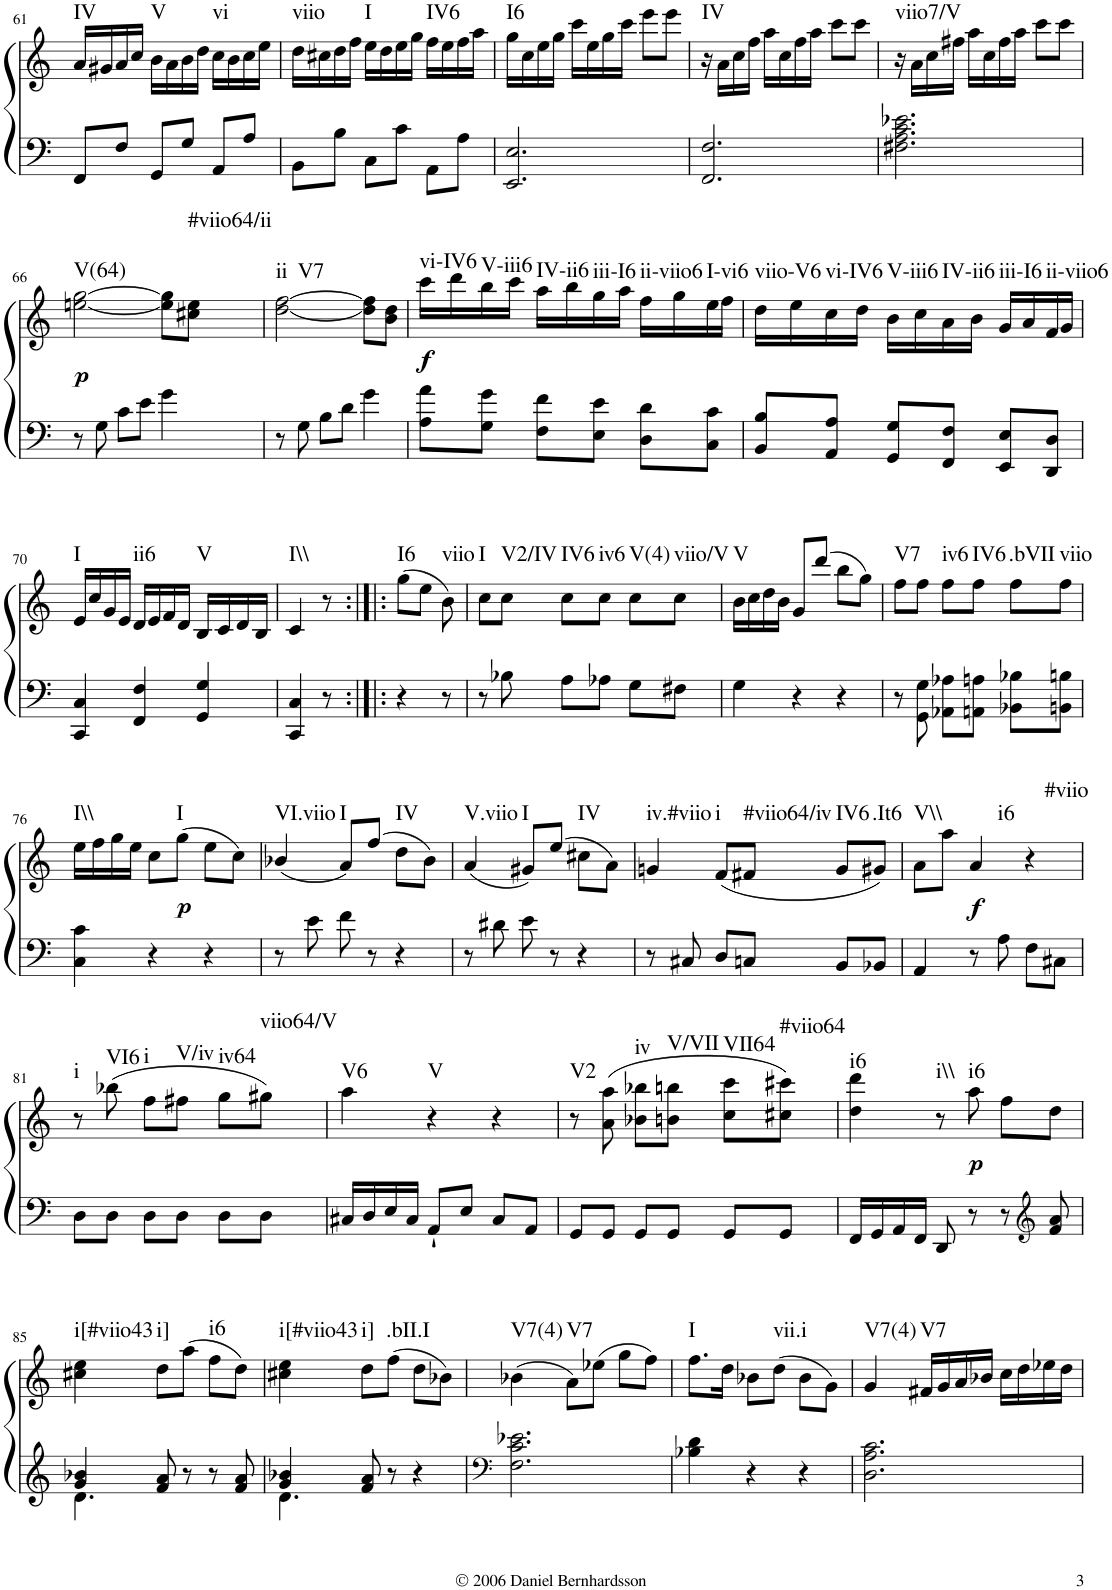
**kern	**kern	**dynam	**harte
*part1	*part1	*part1	*part1
*staff2	*staff1	*staff1/2	*
*I"Piano	*	*	*
*I'Pno.	*	*	*
!!LO:PB:g=z
*clefF4	*clefG2	*	*
*k[]	*k[]	*	*
*M3/4	*M3/4	*	*
=61	=61	=61	=61
!	!	!	!LO:H:kt=IV
8FF/L	16a/LL	.	N
.	16g#X/	.	.
8F/J	16a/	.	.
.	16cc/JJ	.	.
!	!	!	!LO:H:kt=V
8GG/L	16b\LL	.	N
.	16a\	.	.
8G/J	16b\	.	.
.	16dd\JJ	.	.
!	!	!	!LO:H:kt=vi
8AA/L	16cc\LL	.	N
.	16b\	.	.
8A/J	16cc\	.	.
.	16ee\JJ	.	.
=62	=62	=62	=62
!	!	!	!LO:H:kt=viio
8BB\L	16dd\LL	.	N
.	16cc#X\	.	.
8B\J	16dd\	.	.
.	16ff\JJ	.	.
!	!	!	!LO:H:kt=I
8C\L	16ee\LL	.	N
.	16dd\	.	.
8c\J	16ee\	.	.
.	16gg\JJ	.	.
!	!	!	!LO:H:kt=IV6
8AA\L	16ff\LL	.	N
.	16ee\	.	.
8A\J	16ff\	.	.
.	16aa\JJ	.	.
=63	=63	=63	=63
!	!	!	!LO:H:kt=I6
2.EE/ 2.E/	16gg\LL	.	N
.	16cc\	.	.
.	16ee\	.	.
.	16gg\JJ	.	.
.	16ccc\LL	.	.
.	16ee\	.	.
.	16gg\	.	.
.	16ccc\JJ	.	.
.	8eee\L	.	.
.	8eee\J	.	.
=64	=64	=64	=64
!	!	!	!LO:H:kt=IV
2.FF/ 2.F/	16r	.	N
.	16a\LL	.	.
.	16cc\	.	.
.	16ff\JJ	.	.
.	16aa\LL	.	.
.	16cc\	.	.
.	16ff\	.	.
.	16aa\JJ	.	.
.	8ccc\L	.	.
.	8ccc\J	.	.
=65	=65	=65	=65
!	!	!	!LO:H:kt=viio7/V
2.F#X\ 2.A\ 2.c\ 2.e-X\	16r	.	N
.	16a\LL	.	.
.	16cc\	.	.
.	16ff#X\JJ	.	.
.	16aa\LL	.	.
.	16cc\	.	.
.	16ff#\	.	.
.	16aa\JJ	.	.
.	8ccc\L	.	.
.	8ccc\J	.	.
!!LO:LB:g=z
=66	=66	=66	=66
!	!	!LO:DY:b	!LO:H:kt=V(64)
8r	[2een\ [2gg\	p	N
8G\	.	.	.
8c\L	.	.	.
8e\J	.	.	.
4g\	8ee\] 8gg\]L	.	.
!	!	!	!LO:H:kt=#viio64/ii
.	8cc#X\ 8ee\J	.	N
=67	=67	=67	=67
!	!	!	!LO:H:n=1:kt=ii
!	!	!	!LO:H:n=2:kt=V7
8r	[2dd\ [2ff\	.	N N
8G\	.	.	.
8B\L	.	.	.
8d\J	.	.	.
4g\	8dd\] 8ff\]L	.	.
.	8b\ 8dd\J	.	.
=68	=68	=68	=68
!	!	!LO:DY:b	!LO:H:kt=vi-IV6
8A\ 8a\L	16ccc\LL	f	N
.	16ddd\	.	.
!	!	!	!LO:H:kt=V-iii6
8G\ 8g\J	16bb\	.	N
.	16ccc\JJ	.	.
!	!	!	!LO:H:kt=IV-ii6
8F\ 8f\L	16aa\LL	.	N
.	16bb\	.	.
!	!	!	!LO:H:kt=iii-I6
8E\ 8e\J	16gg\	.	N
.	16aa\JJ	.	.
!	!	!	!LO:H:kt=ii-viio6
8D\ 8d\L	16ff\LL	.	N
.	16gg\	.	.
!	!	!	!LO:H:kt=I-vi6
8C\ 8c\J	16ee\	.	N
.	16ff\JJ	.	.
=69	=69	=69	=69
!	!	!	!LO:H:kt=viio-V6
8BB/ 8B/L	16dd\LL	.	N
.	16ee\	.	.
!	!	!	!LO:H:kt=vi-IV6
8AA/ 8A/J	16cc\	.	N
.	16dd\JJ	.	.
!	!	!	!LO:H:kt=V-iii6
8GG/ 8G/L	16b\LL	.	N
.	16cc\	.	.
!	!	!	!LO:H:kt=IV-ii6
8FF/ 8F/J	16a\	.	N
.	16b\JJ	.	.
!	!	!	!LO:H:kt=iii-I6
8EE/ 8E/L	16g/LL	.	N
.	16a/	.	.
!	!	!	!LO:H:kt=ii-viio6
8DD/ 8D/J	16f/	.	N
.	16g/JJ	.	.
!!LO:LB:g=z
=70	=70	=70	=70
!	!	!	!LO:H:kt=I
4CC/ 4C/	16e/LL	.	N
.	16cc/	.	.
.	16g/	.	.
.	16e/JJ	.	.
!	!	!	!LO:H:kt=ii6
4FF/ 4F/	16d/LL	.	N
.	16e/	.	.
.	16f/	.	.
.	16d/JJ	.	.
!	!	!	!LO:H:kt=V
4GG/ 4G/	16B/LL	.	N
.	16c/	.	.
.	16d/	.	.
.	16B/JJ	.	.
=71	=71	=71	=71
!	!	!	!LO:H:kt=I\\
4CC/ 4C/	4c/	.	N
8r	8r	.	.
=72:|!|:	=72:|!|:	=72:|!|:	=72:|!|:
!	!	!	!LO:H:kt=I6
4r	(8gg\L	.	N
.	8ee\J	.	.
!	!	!	!LO:H:kt=viio
8r	8b\)	.	N
=73	=73	=73	=73
!	!	!	!LO:H:kt=I
8r	8cc\L	.	N
!	!	!	!LO:H:kt=V2/IV
8B-X\	8cc\J	.	N
!	!	!	!LO:H:kt=IV6
8A\L	8cc\L	.	N
!	!	!	!LO:H:kt=iv6
8A-X\J	8cc\J	.	N
!	!	!	!LO:H:kt=V(4)
8G\L	8cc\L	.	N
!	!	!	!LO:H:kt=viio/V
8F#X\J	8cc\J	.	N
=74	=74	=74	=74
!	!	!	!LO:H:kt=V
4G\	16b\LL	.	N
.	16cc\	.	.
.	16dd\	.	.
.	16b\JJ	.	.
4r	8g/L	.	.
.	(8ddd/J	.	.
4r	8bb\L	.	.
.	8gg\J)	.	.
=75	=75	=75	=75
!	!	!	!LO:H:kt=V7
8r	8ff\L	.	N
8GG\ 8G\	8ff\J	.	.
!	!	!	!LO:H:kt=iv6
8AA-X\ 8A-X\L	8ff\L	.	N
!	!	!	!LO:H:kt=IV6
8AAn\ 8An\J	8ff\J	.	N
!	!	!	!LO:H:kt=.bVII
8BB-X\ 8B-X\L	8ff\L	.	N
!	!	!	!LO:H:kt=viio
8BBn\ 8Bn\J	8ff\J	.	N
!!LO:LB:g=z
=76	=76	=76	=76
!	!	!	!LO:H:kt=I\\
4C\ 4c\	16ee\LL	.	N
.	16ff\	.	.
.	16gg\	.	.
.	16ee\JJ	.	.
4r	8cc\L	.	.
!	!	!LO:DY:b	!LO:H:kt=I
.	(8gg\J	p	N
4r	8ee\L	.	.
.	8cc\J)	.	.
=77	=77	=77	=77
!	!	!	!LO:H:kt=VI.viio
8r	(4b-X/	.	N
8e\	.	.	.
!	!	!	!LO:H:kt=I
8f\	8a/L)	.	N
8r	(8ff/J	.	.
!	!	!	!LO:H:kt=IV
4r	8dd\L	.	N
.	8b-\J)	.	.
=78	=78	=78	=78
!	!	!	!LO:H:kt=V.viio
8r	(4a/	.	N
8d#X\	.	.	.
!	!	!	!LO:H:kt=I
8e\	8g#X/L)	.	N
8r	(8ee/J	.	.
!	!	!	!LO:H:kt=IV
4r	8cc#X\L	.	N
.	8a\J)	.	.
=79	=79	=79	=79
!	!	!	!LO:H:kt=iv.#viio
8r	4gn/	.	N
8C#X/	.	.	.
!	!	!	!LO:H:kt=i
8D/L	(8f/L	.	N
!	!	!	!LO:H:kt=#viio64/iv
8Cn/J	8f#X/J	.	N
!	!	!	!LO:H:kt=IV6
8BB/L	8g/L	.	N
!	!	!	!LO:H:kt=.It6
8BB-X/J	8g#X/J)	.	N
=80	=80	=80	=80
!	!	!	!LO:H:kt=V\\
4AA/	8a\L	.	N
.	8aa\J	.	.
!	!	!LO:DY:b	!LO:H:kt=i6
8r	4a/	f	N
8A\	.	.	.
!	!	!	!LO:H:kt=#viio
8F\L	4r	.	N
8C#X\J	.	.	.
!!LO:LB:g=z
=81	=81	=81	=81
!	!	!	!LO:H:kt=i
8D\L	8r	.	N
!	!	!	!LO:H:kt=VI6
8D\J	(8bb-X\	.	N
!	!	!	!LO:H:kt=i
8D\L	8ff\L	.	N
!	!	!	!LO:H:kt=V/iv
8D\J	8ff#X\J	.	N
!	!	!	!LO:H:kt=iv64
8D\L	8gg\L	.	N
!	!	!	!LO:H:kt=viio64/V
8D\J	8gg#X\J)	.	N
=82	=82	=82	=82
!	!	!	!LO:H:kt=V6
16C#X/LL	4aa\	.	N
16D/	.	.	.
16E/	.	.	.
16C#/JJ	.	.	.
!	!	!	!LO:H:kt=V
8AA`/L	4r	.	N
8E/J	.	.	.
8C#/L	4r	.	.
8AA/J	.	.	.
=83	=83	=83	=83
!	!	!	!LO:H:kt=V2
8GG/L	8r	.	N
8GG/J	(8a\ 8aa\	.	.
!	!	!	!LO:H:kt=iv
8GG/L	8b-X\ 8bb-X\L	.	N
!	!	!	!LO:H:kt=V/VII
8GG/J	8bn\ 8bbn\J	.	N
!	!	!	!LO:H:kt=VII64
8GG/L	8cc\ 8ccc\L	.	N
!	!	!	!LO:H:kt=#viio64
8GG/J	8cc#X\ 8ccc#X\J)	.	N
=84	=84	=84	=84
!	!	!	!LO:H:kt=i6
16FF/LL	4dd\ 4ddd\	.	N
16GG/	.	.	.
16AA/	.	.	.
16FF/JJ	.	.	.
!	!	!	!LO:H:kt=i\\
8DD/	8r	.	N
!	!	!LO:DY:b	!LO:H:kt=i6
8r	8aa\	p	N
8r	8ff\L	.	.
*clefG2	*	*	*
8f/ 8a/	8dd\J	.	.
!!LO:LB:g=z
=85	=85	=85	=85
*^	*	*	*
!	!	!	!	!LO:H:kt=i[#viio43
4g/ 4b-X/	4.d\	4cc#X\ 4ee\	.	N
!	!	!	!	!LO:H:kt=i]
8f/ 8a/	.	8dd\L	.	N
8r	4.ryy	(8aa\J	.	.
!	!	!	!	!LO:H:kt=i6
8r	.	8ff\L	.	N
8f/ 8a/	.	8dd\J)	.	.
=86	=86	=86	=86	=86
!	!	!	!	!LO:H:kt=i[#viio43
4g/ 4b-X/	4.d\	4cc#X\ 4ee\	.	N
!	!	!	!	!LO:H:kt=i]
8f/ 8a/	.	8dd\L	.	N
!	!	!	!	!LO:H:kt=.bII.I
8r	8ryy	(8ff\J	.	N
4r	4ryy	8dd\L	.	.
.	.	8b-X\J)	.	.
*v	*v	*	*	*
=87	=87	=87	=87
*clefF4	*	*	*
!	!	!	!LO:H:kt=V7(4)
2.F\ 2.c\ 2.e-X\	(4b-X\	.	N
!	!	!	!LO:H:kt=V7
.	8a\L)	.	N
.	(8ee-X\J	.	.
.	8gg\L	.	.
.	8ff\J)	.	.
=88	=88	=88	=88
!	!	!	!LO:H:kt=I
4B-X\ 4d\	8.ff\L	.	N
.	16dd\Jk	.	.
4r	8b-X\L	.	.
!	!	!	!LO:H:kt=vii.i
.	(8dd\J	.	N
4r	8b-\L	.	.
.	8g\J)	.	.
=89	=89	=89	=89
!	!	!	!LO:H:kt=V7(4)
2.D\ 2.A\ 2.c\	4g/	.	N
!	!	!	!LO:H:kt=V7
.	16f#X/LL	.	N
.	16g/	.	.
.	16a/	.	.
.	16b-X/JJ	.	.
.	16cc\LL	.	.
.	16dd\	.	.
.	16ee-X\	.	.
.	16dd\JJ	.	.
=	=	=	=
*-	*-	*-	*-
